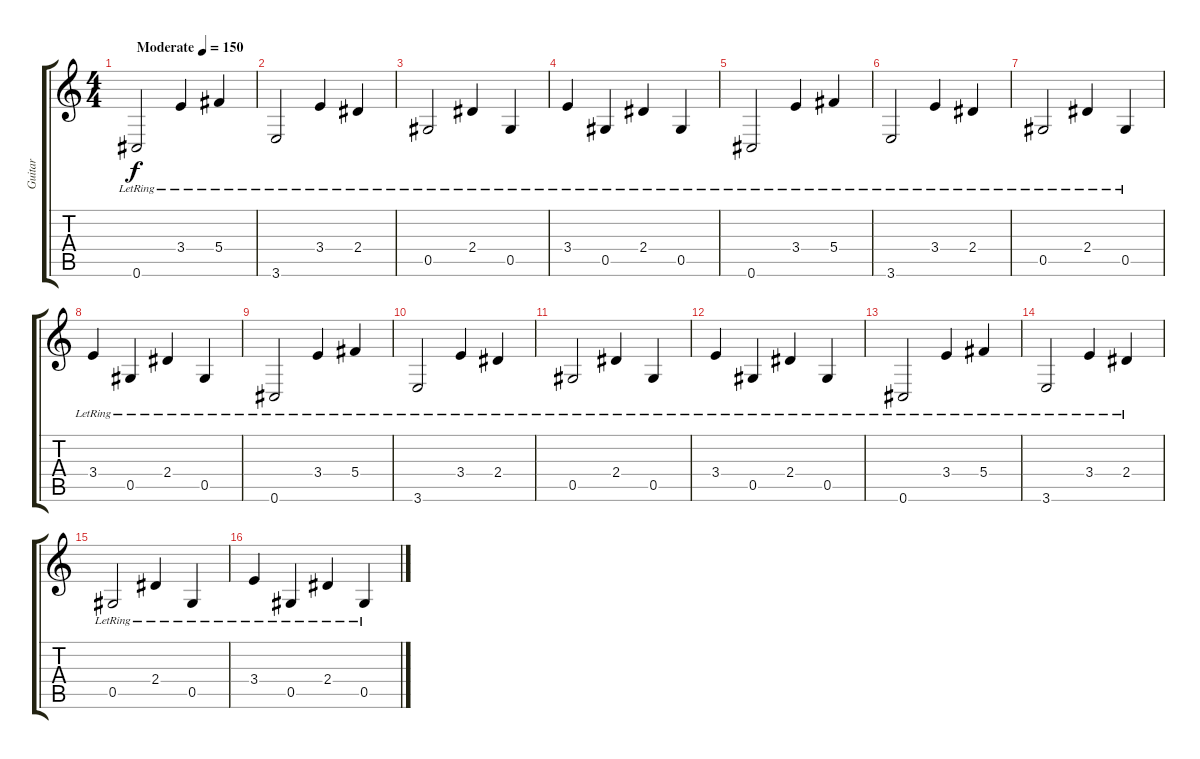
\track ("Guitar" "Guitar") {instrument electricguitarclean}
\staff {score tabs}
\tuning (Eb4 Bb3 Gb3 Db3 Ab2 Db2) {hide}
\ts (4 4)
\tempo (150 "Moderate")
\clef g2
\ks c
0.6{lr}.2{dy f instrument electricguitarclean} 3.4{lr}.4 5.4{lr}.4 |
3.6{lr}.2 3.4{lr}.4 2.4{lr}.4 |
0.5{lr}.2 2.4{lr}.4 0.5{lr}.4 |
3.4{lr}.4 0.5{lr}.4 2.4{lr}.4 0.5{lr}.4 |
0.6{lr}.2 3.4{lr}.4 5.4{lr}.4 |
3.6{lr}.2 3.4{lr}.4 2.4{lr}.4 |
0.5{lr}.2 2.4{lr}.4 0.5{lr}.4 |
3.4{lr}.4 0.5{lr}.4 2.4{lr}.4 0.5{lr}.4 |
0.6{lr}.2 3.4{lr}.4 5.4{lr}.4 |
3.6{lr}.2 3.4{lr}.4 2.4{lr}.4 |
0.5{lr}.2 2.4{lr}.4 0.5{lr}.4 |
3.4{lr}.4 0.5{lr}.4 2.4{lr}.4 0.5{lr}.4 |
0.6{lr}.2 3.4{lr}.4 5.4{lr}.4 |
3.6{lr}.2 3.4{lr}.4 2.4{lr}.4 |
0.5{lr}.2 2.4{lr}.4 0.5{lr}.4 |
3.4{lr}.4 0.5{lr}.4 2.4{lr}.4 0.5{lr}.4
